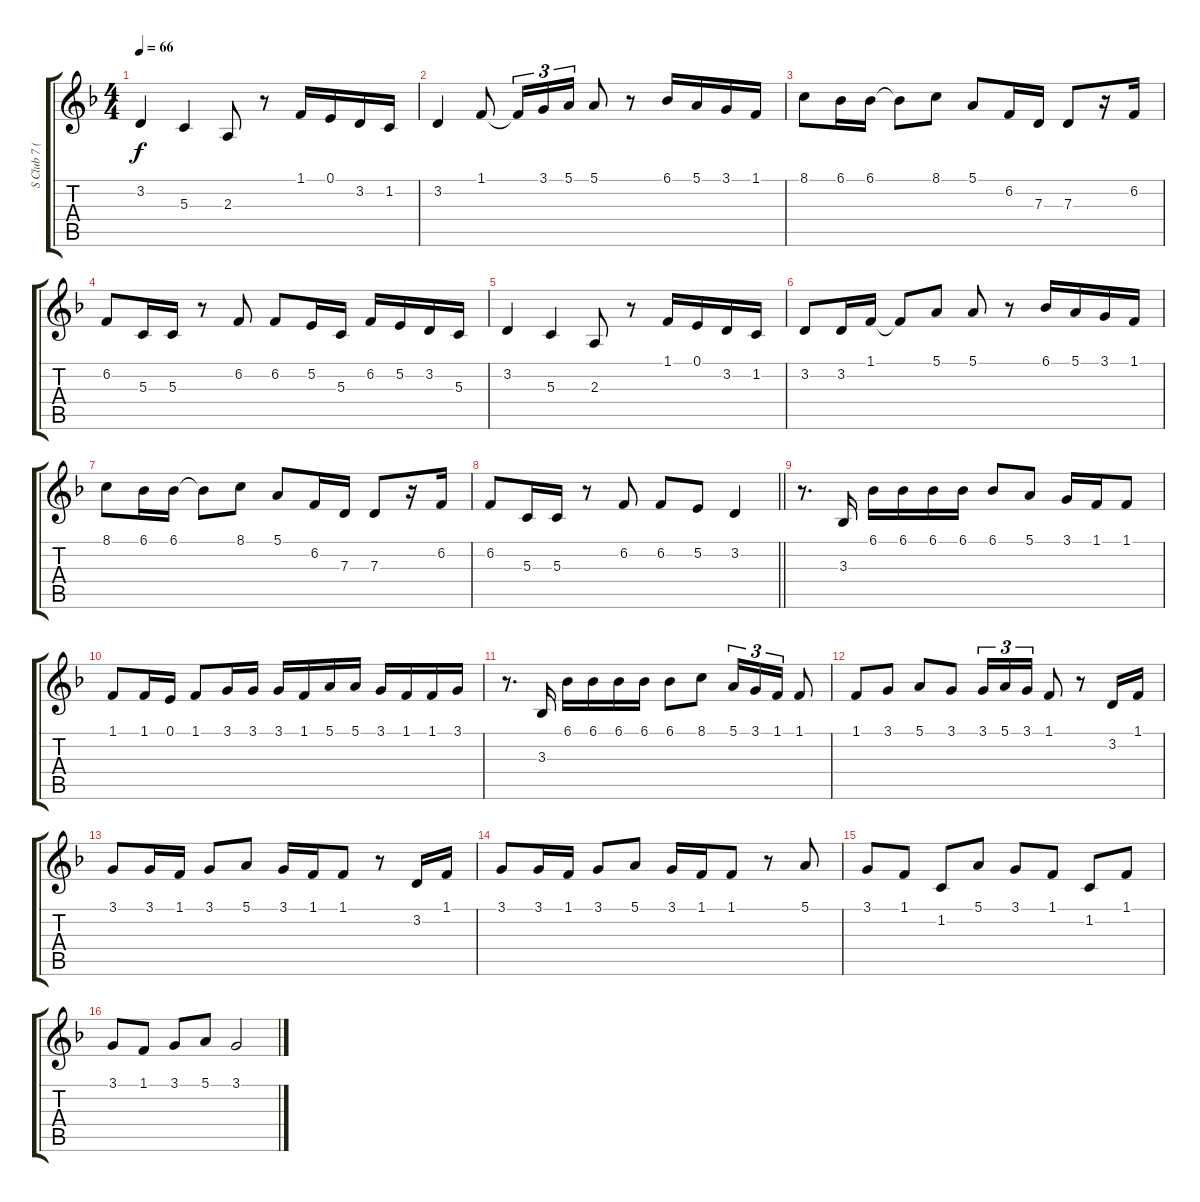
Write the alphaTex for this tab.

\track ("S Club 7 (girl)" "S Club 7 (") {instrument panflute}
\staff {score tabs}
\tuning (E4 B3 G3 D3 A2 E2) {hide}
\ts (4 4)
\tempo 66
\clef g2
\ks f
3.2.4{dy f} 5.3.4 2.3.8 r.8 1.1.16 0.1.16 3.2.16 1.2.16 |
3.2.4 1.1.8 1.1{t}.16{tu (3 2)} 3.1.16{tu (3 2)} 5.1.16{tu (3 2)} 5.1.8 r.8 6.1.16 5.1.16 3.1.16 1.1.16 |
8.1.8 6.1.16 6.1.16 6.1{t}.8 8.1.8 5.1.8 6.2.16 7.3.16 7.3.8 r.16 6.2.16 |
6.2.8 5.3.16 5.3.16 r.8 6.2.8 6.2.8 5.2.16 5.3.16 6.2.16 5.2.16 3.2.16 5.3.16 |
3.2.4 5.3.4 2.3.8 r.8 1.1.16 0.1.16 3.2.16 1.2.16 |
3.2.8 3.2.16 1.1.16 1.1{t}.8 5.1.8 5.1.8 r.8 6.1.16 5.1.16 3.1.16 1.1.16 |
8.1.8 6.1.16 6.1.16 6.1{t}.8 8.1.8 5.1.8 6.2.16 7.3.16 7.3.8 r.16 6.2.16 |
\barLineRight lightlight
6.2.8 5.3.16 5.3.16 r.8 6.2.8 6.2.8 5.2.8 3.2.4 |
r.8{d} 3.3.16 6.1.16 6.1.16 6.1.16 6.1.16 6.1.8 5.1.8 3.1.16 1.1.16 1.1.8 |
1.1.8 1.1.16 0.1.16 1.1.8 3.1.16 3.1.16 3.1.16 1.1.16 5.1.16 5.1.16 3.1.16 1.1.16 1.1.16 3.1.16 |
r.8{d} 3.3.16 6.1.16 6.1.16 6.1.16 6.1.16 6.1.8 8.1.8 5.1.16{tu (3 2)} 3.1.16{tu (3 2)} 1.1.16{tu (3 2)} 1.1.8 |
1.1.8 3.1.8 5.1.8 3.1.8 3.1.16{tu (3 2)} 5.1.16{tu (3 2)} 3.1.16{tu (3 2)} 1.1.8 r.8 3.2.16 1.1.16 |
3.1.8 3.1.16 1.1.16 3.1.8 5.1.8 3.1.16 1.1.16 1.1.8 r.8 3.2.16 1.1.16 |
3.1.8 3.1.16 1.1.16 3.1.8 5.1.8 3.1.16 1.1.16 1.1.8 r.8 5.1.8 |
3.1.8 1.1.8 1.2.8 5.1.8 3.1.8 1.1.8 1.2.8 1.1.8 |
3.1.8 1.1.8 3.1.8 5.1.8 3.1.2
